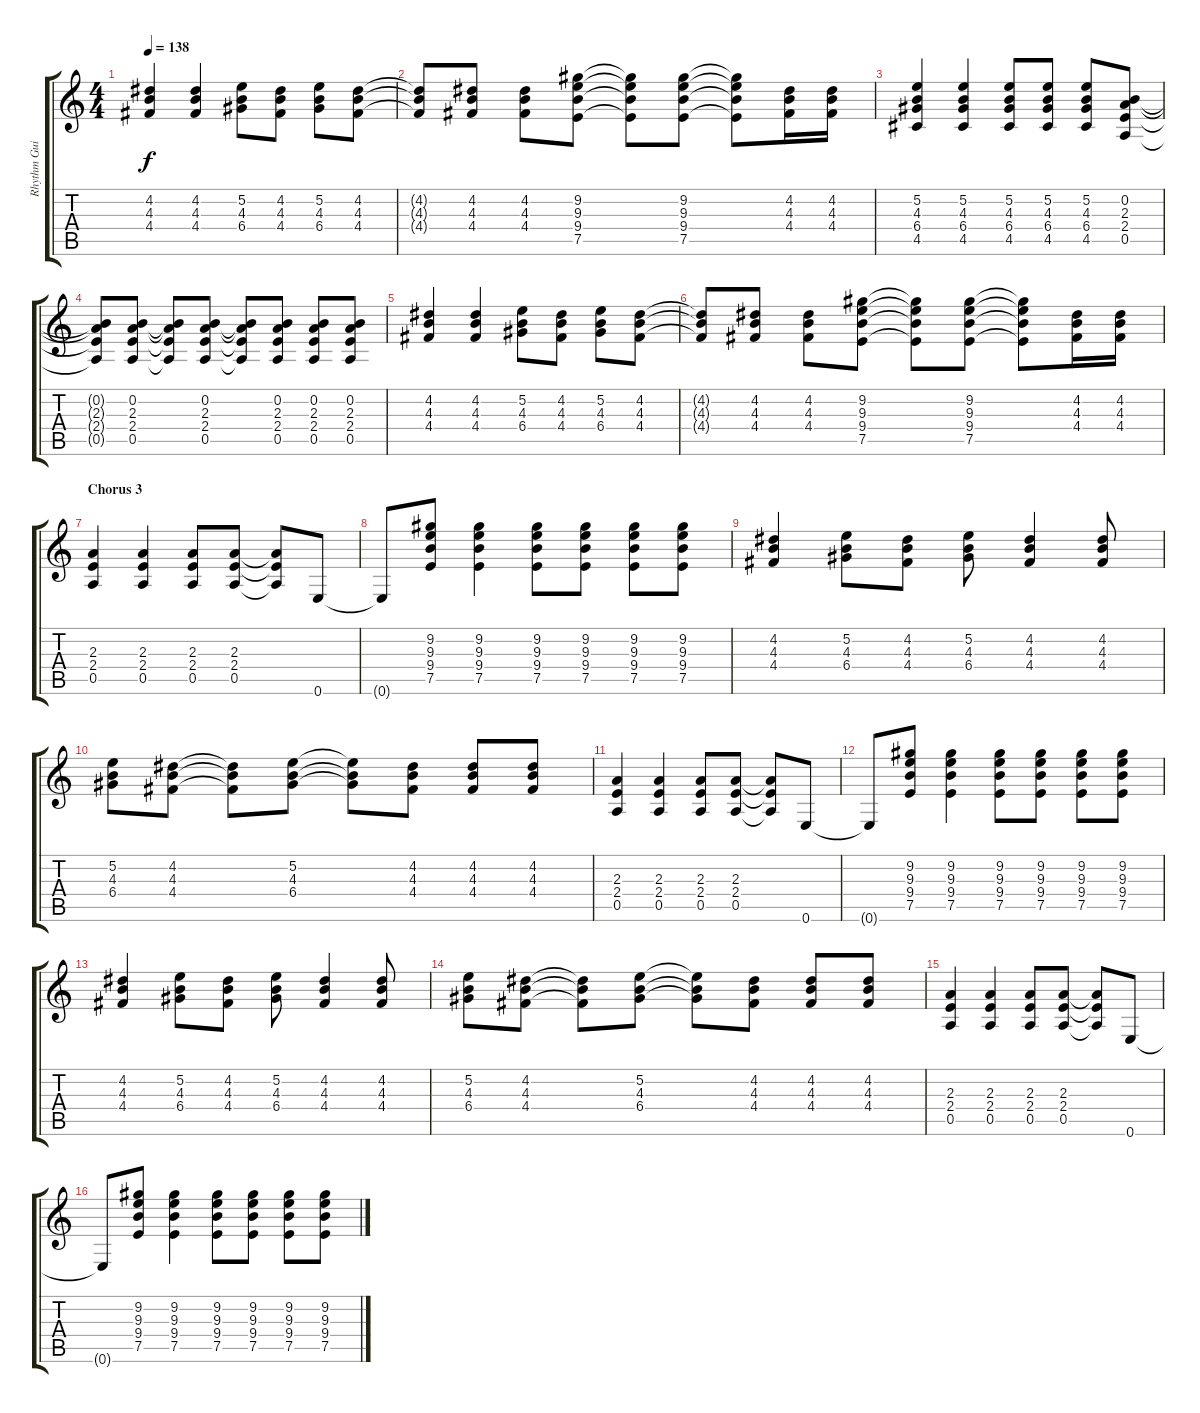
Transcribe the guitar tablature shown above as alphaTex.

\track ("Rhythm Guitar 1" "Rhythm Gui") {instrument overdrivenguitar}
\staff {score tabs}
\tuning (E4 B3 G3 D3 A2 E2) {hide}
\ts (4 4)
\tempo 138
\clef g2
\ks c
(4.2 4.3 4.4).4{dy f} (4.2 4.3 4.4).4 (5.2 4.3 6.4).8 (4.2 4.3 4.4).8 (5.2 4.3 6.4).8 (4.2 4.3 4.4).8 |
(4.2{t} 4.3{t} 4.4{t}).8 (4.2 4.3 4.4).8 (4.2 4.3 4.4).8 (9.2 9.3 9.4 7.5).8 (9.2{t} 9.3{t} 9.4{t} 7.5{t}).8 (9.2 9.3 9.4 7.5).8 (9.2{t} 9.3{t} 9.4{t} 7.5{t}).8 (4.2 4.3 4.4).16 (4.2 4.3 4.4).16 |
(5.2 4.3 6.4 4.5).4 (5.2 4.3 6.4 4.5).4 (5.2 4.3 6.4 4.5).8 (5.2 4.3 6.4 4.5).8 (5.2 4.3 6.4 4.5).8 (0.2 2.3 2.4 0.5).8 |
(0.2{t} 2.3{t} 2.4{t} 0.5{t}).8 (0.2 2.3 2.4 0.5).8 (0.2{t} 2.3{t} 2.4{t} 0.5{t}).8 (0.2 2.3 2.4 0.5).8 (0.2{t} 2.3{t} 2.4{t} 0.5{t}).8 (0.2 2.3 2.4 0.5).8 (0.2 2.3 2.4 0.5).8 (0.2 2.3 2.4 0.5).8 |
(4.2 4.3 4.4).4 (4.2 4.3 4.4).4 (5.2 4.3 6.4).8 (4.2 4.3 4.4).8 (5.2 4.3 6.4).8 (4.2 4.3 4.4).8 |
(4.2{t} 4.3{t} 4.4{t}).8 (4.2 4.3 4.4).8 (4.2 4.3 4.4).8 (9.2 9.3 9.4 7.5).8 (9.2{t} 9.3{t} 9.4{t} 7.5{t}).8 (9.2 9.3 9.4 7.5).8 (9.2{t} 9.3{t} 9.4{t} 7.5{t}).8 (4.2 4.3 4.4).16 (4.2 4.3 4.4).16 |
\section ("" "Chorus 3")
(2.3 2.4 0.5).4 (2.3 2.4 0.5).4 (2.3 2.4 0.5).8 (2.3 2.4 0.5).8 (2.3{t} 2.4{t} 0.5{t}).8 0.6.8 |
0.6{t}.8 (9.2 9.3 9.4 7.5).8 (9.2 9.3 9.4 7.5).4 (9.2 9.3 9.4 7.5).8 (9.2 9.3 9.4 7.5).8 (9.2 9.3 9.4 7.5).8 (9.2 9.3 9.4 7.5).8 |
(4.2 4.3 4.4).4 (5.2 4.3 6.4).8 (4.2 4.3 4.4).8 (5.2 4.3 6.4).8 (4.2 4.3 4.4).4 (4.2 4.3 4.4).8 |
(5.2 4.3 6.4).8 (4.2 4.3 4.4).8 (4.2{t} 4.3{t} 4.4{t}).8 (5.2 4.3 6.4).8 (5.2{t} 4.3{t} 6.4{t}).8 (4.2 4.3 4.4).8 (4.2 4.3 4.4).8 (4.2 4.3 4.4).8 |
(2.3 2.4 0.5).4 (2.3 2.4 0.5).4 (2.3 2.4 0.5).8 (2.3 2.4 0.5).8 (2.3{t} 2.4{t} 0.5{t}).8 0.6.8 |
0.6{t}.8 (9.2 9.3 9.4 7.5).8 (9.2 9.3 9.4 7.5).4 (9.2 9.3 9.4 7.5).8 (9.2 9.3 9.4 7.5).8 (9.2 9.3 9.4 7.5).8 (9.2 9.3 9.4 7.5).8 |
(4.2 4.3 4.4).4 (5.2 4.3 6.4).8 (4.2 4.3 4.4).8 (5.2 4.3 6.4).8 (4.2 4.3 4.4).4 (4.2 4.3 4.4).8 |
(5.2 4.3 6.4).8 (4.2 4.3 4.4).8 (4.2{t} 4.3{t} 4.4{t}).8 (5.2 4.3 6.4).8 (5.2{t} 4.3{t} 6.4{t}).8 (4.2 4.3 4.4).8 (4.2 4.3 4.4).8 (4.2 4.3 4.4).8 |
(2.3 2.4 0.5).4 (2.3 2.4 0.5).4 (2.3 2.4 0.5).8 (2.3 2.4 0.5).8 (2.3{t} 2.4{t} 0.5{t}).8 0.6.8 |
0.6{t}.8 (9.2 9.3 9.4 7.5).8 (9.2 9.3 9.4 7.5).4 (9.2 9.3 9.4 7.5).8 (9.2 9.3 9.4 7.5).8 (9.2 9.3 9.4 7.5).8 (9.2 9.3 9.4 7.5).8
